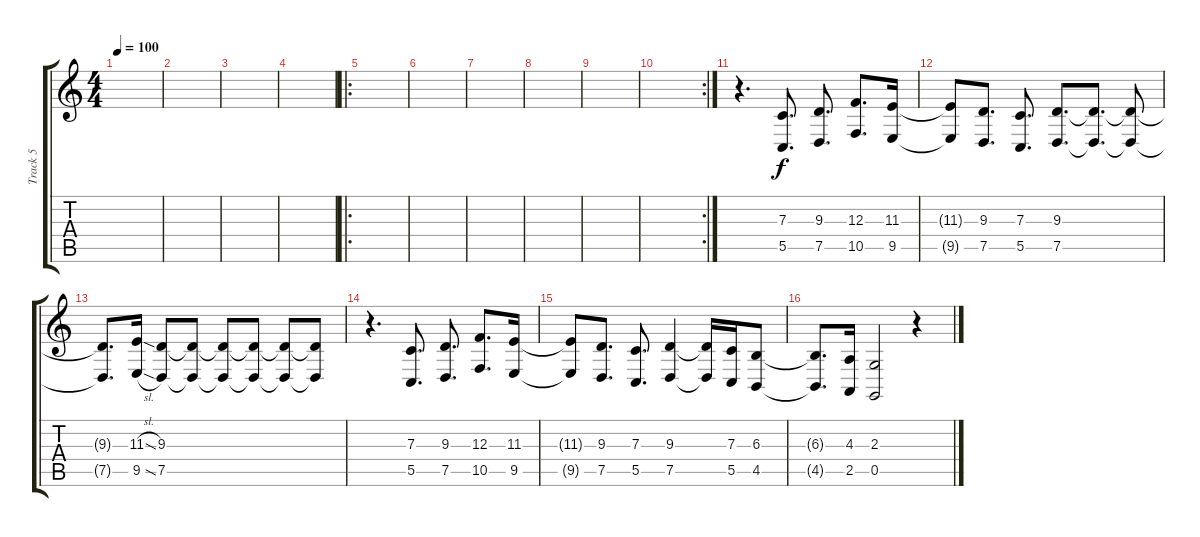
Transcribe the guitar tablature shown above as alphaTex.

\track ("Track 5" "Track 5") {instrument choiraahs}
\staff {score tabs}
\tuning (D4 A3 F3 C3 G2 C2) {hide}
\ts (4 4)
\tempo 100
\clef g2
\ks c
|
|
|
|
\ro
|
|
|
|
|
\rc 2
|
r.4{d} (7.3 5.5).8{d} (9.3 7.5).8{d} (12.3 10.5).8{d} (11.3 9.5).16 |
(11.3{t} 9.5{t}).8 (9.3 7.5).8{d} (7.3 5.5).8{d} (9.3 7.5).8{d} (9.3{t} 7.5{t}).8{d} (9.3{t} 7.5{t}).8 |
(9.3{t} 7.5{t}).8{d} (11.3{sl} 9.5{sl}).16 (9.3 7.5).8 (9.3{t} 7.5{t}).8 (9.3{t} 7.5{t}).8 (9.3{t} 7.5{t}).8 (9.3{t} 7.5{t}).8 (9.3{t} 7.5{t}).8 |
r.4{d} (7.3 5.5).8{d} (9.3 7.5).8{d} (12.3 10.5).8{d} (11.3 9.5).16 |
(11.3{t} 9.5{t}).8 (9.3 7.5).8{d} (7.3 5.5).8{d} (9.3 7.5).4 (9.3{t} 7.5{t}).16 (7.3 5.5).16 (6.3 4.5).8 |
(6.3{t} 4.5{t}).8{d} (4.3 2.5).16 (2.3 0.5).2 r.4
